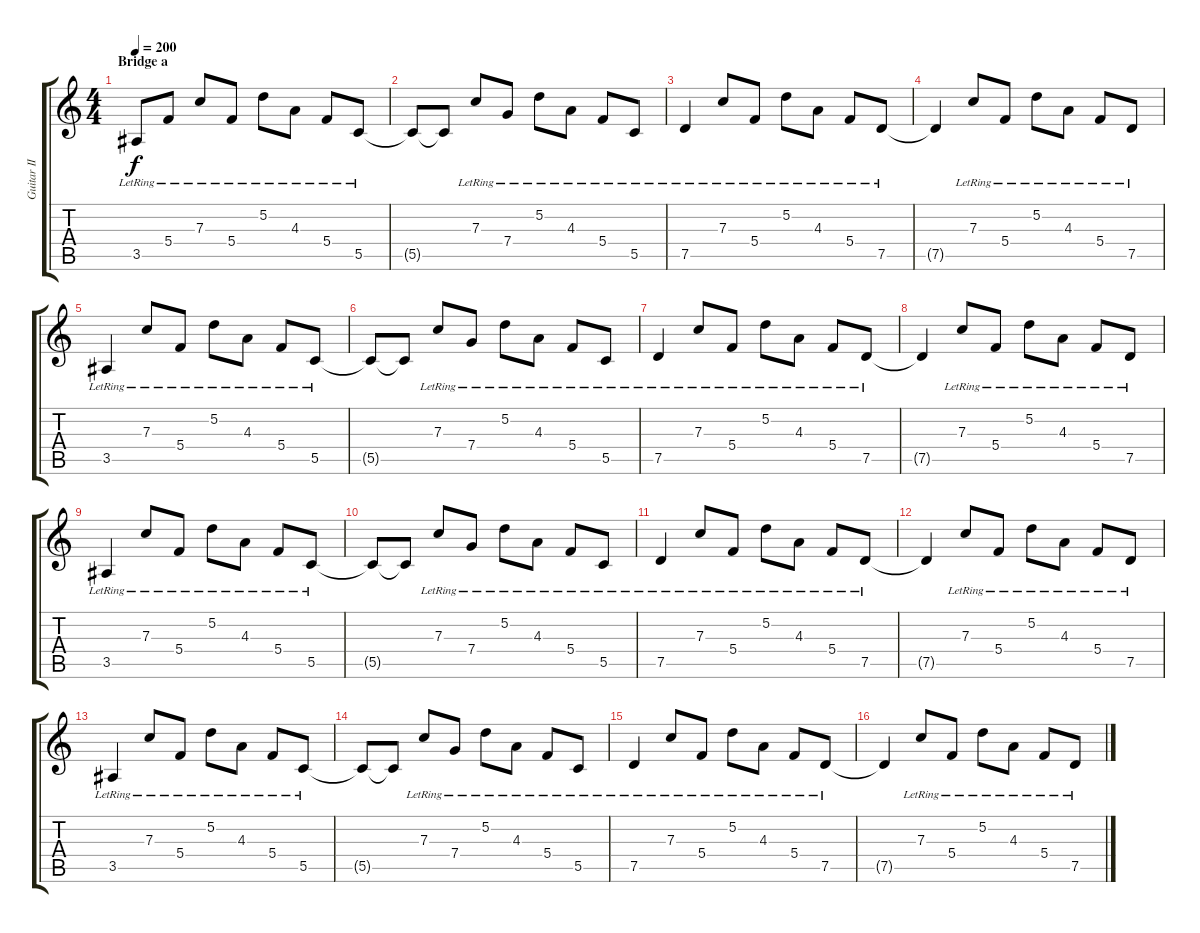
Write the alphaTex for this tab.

\track ("Guitar II" "Guitar II") {instrument distortionguitar}
\staff {score tabs}
\tuning (D4 A3 F3 C3 G2 D2) {hide}
\ts (4 4)
\section ("" "Bridge a")
\tempo 200
\clef g2
\ks c
3.5{lr}.8{dy f balance 8 instrument electricguitarclean} 5.4{lr}.8 7.3{lr}.8 5.4{lr}.8 5.2{lr}.8 4.3{lr}.8 5.4{lr}.8 5.5{lr}.8 |
5.5{t}.8 5.5{t}.8 7.3{lr}.8 7.4{lr}.8 5.2{lr}.8 4.3{lr}.8 5.4{lr}.8 5.5{lr}.8 |
7.5{lr}.4 7.3{lr}.8 5.4{lr}.8 5.2{lr}.8 4.3{lr}.8 5.4{lr}.8 7.5{lr}.8 |
7.5{t}.4 7.3{lr}.8 5.4{lr}.8 5.2{lr}.8 4.3{lr}.8 5.4{lr}.8 7.5{lr}.8 |
3.5{lr}.4 7.3{lr}.8 5.4{lr}.8 5.2{lr}.8 4.3{lr}.8 5.4{lr}.8 5.5{lr}.8 |
5.5{t}.8 5.5{t}.8 7.3{lr}.8 7.4{lr}.8 5.2{lr}.8 4.3{lr}.8 5.4{lr}.8 5.5{lr}.8 |
7.5{lr}.4 7.3{lr}.8 5.4{lr}.8 5.2{lr}.8 4.3{lr}.8 5.4{lr}.8 7.5{lr}.8 |
7.5{t}.4 7.3{lr}.8 5.4{lr}.8 5.2{lr}.8 4.3{lr}.8 5.4{lr}.8 7.5{lr}.8 |
3.5{lr}.4 7.3{lr}.8 5.4{lr}.8 5.2{lr}.8 4.3{lr}.8 5.4{lr}.8 5.5{lr}.8 |
5.5{t}.8 5.5{t}.8 7.3{lr}.8 7.4{lr}.8 5.2{lr}.8 4.3{lr}.8 5.4{lr}.8 5.5{lr}.8 |
7.5{lr}.4 7.3{lr}.8 5.4{lr}.8 5.2{lr}.8 4.3{lr}.8 5.4{lr}.8 7.5{lr}.8 |
7.5{t}.4 7.3{lr}.8 5.4{lr}.8 5.2{lr}.8 4.3{lr}.8 5.4{lr}.8 7.5{lr}.8 |
3.5{lr}.4 7.3{lr}.8 5.4{lr}.8 5.2{lr}.8 4.3{lr}.8 5.4{lr}.8 5.5{lr}.8 |
5.5{t}.8 5.5{t}.8 7.3{lr}.8 7.4{lr}.8 5.2{lr}.8 4.3{lr}.8 5.4{lr}.8 5.5{lr}.8 |
7.5{lr}.4 7.3{lr}.8 5.4{lr}.8 5.2{lr}.8 4.3{lr}.8 5.4{lr}.8 7.5{lr}.8 |
7.5{t}.4 7.3{lr}.8 5.4{lr}.8 5.2{lr}.8 4.3{lr}.8 5.4{lr}.8 7.5{lr}.8
